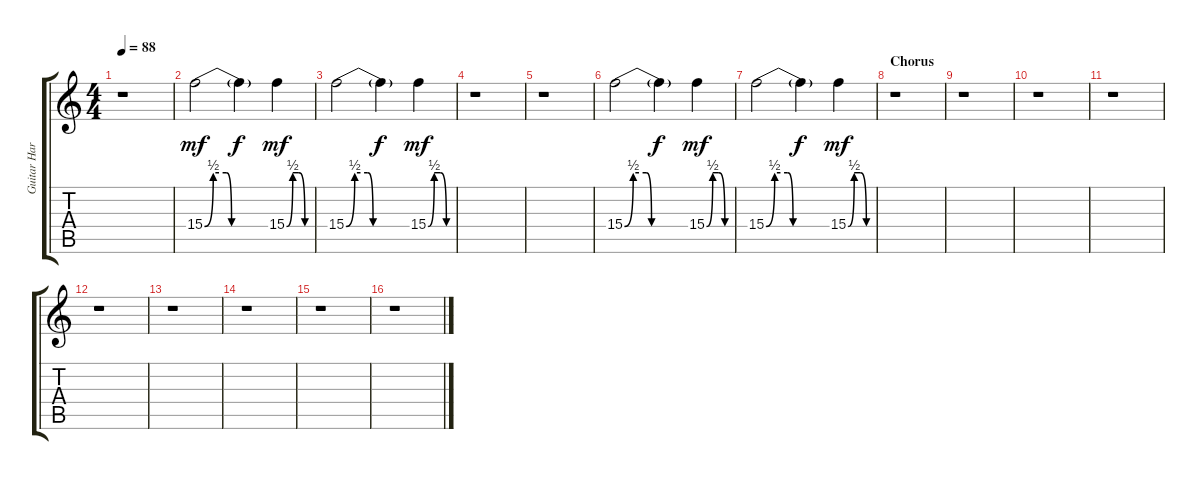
\track ("Guitar Harmonics" "Guitar Har") {instrument guitarharmonics}
\staff {score tabs}
\tuning (E4 B3 G3 D3 A2 E2) {hide}
\ts (4 4)
\tempo 88
\clef g2
\ks c
r.1{dy mf} |
15.4{be (custom 0 0 8 2 20 2 25 0 36 0 60 0)}.2 15.4{t}.4{dy f} 15.4{be (custom 0 0 15 2 30 2 45 0 60 0)}.4{dy mf} |
15.4{be (custom 0 0 8 2 20 2 25 0 36 0 60 0)}.2 15.4{t}.4{dy f} 15.4{be (custom 0 0 15 2 30 2 45 0 60 0)}.4{dy mf} |
r.1 |
r.1 |
15.4{be (custom 0 0 8 2 20 2 25 0 36 0 60 0)}.2 15.4{t}.4{dy f} 15.4{be (custom 0 0 15 2 30 2 45 0 60 0)}.4{dy mf} |
15.4{be (custom 0 0 8 2 20 2 25 0 36 0 60 0)}.2 15.4{t}.4{dy f} 15.4{be (custom 0 0 15 2 30 2 45 0 60 0)}.4{dy mf} |
\section ("" "Chorus")
r.1 |
r.1 |
r.1 |
r.1 |
r.1 |
r.1 |
r.1 |
r.1 |
r.1
